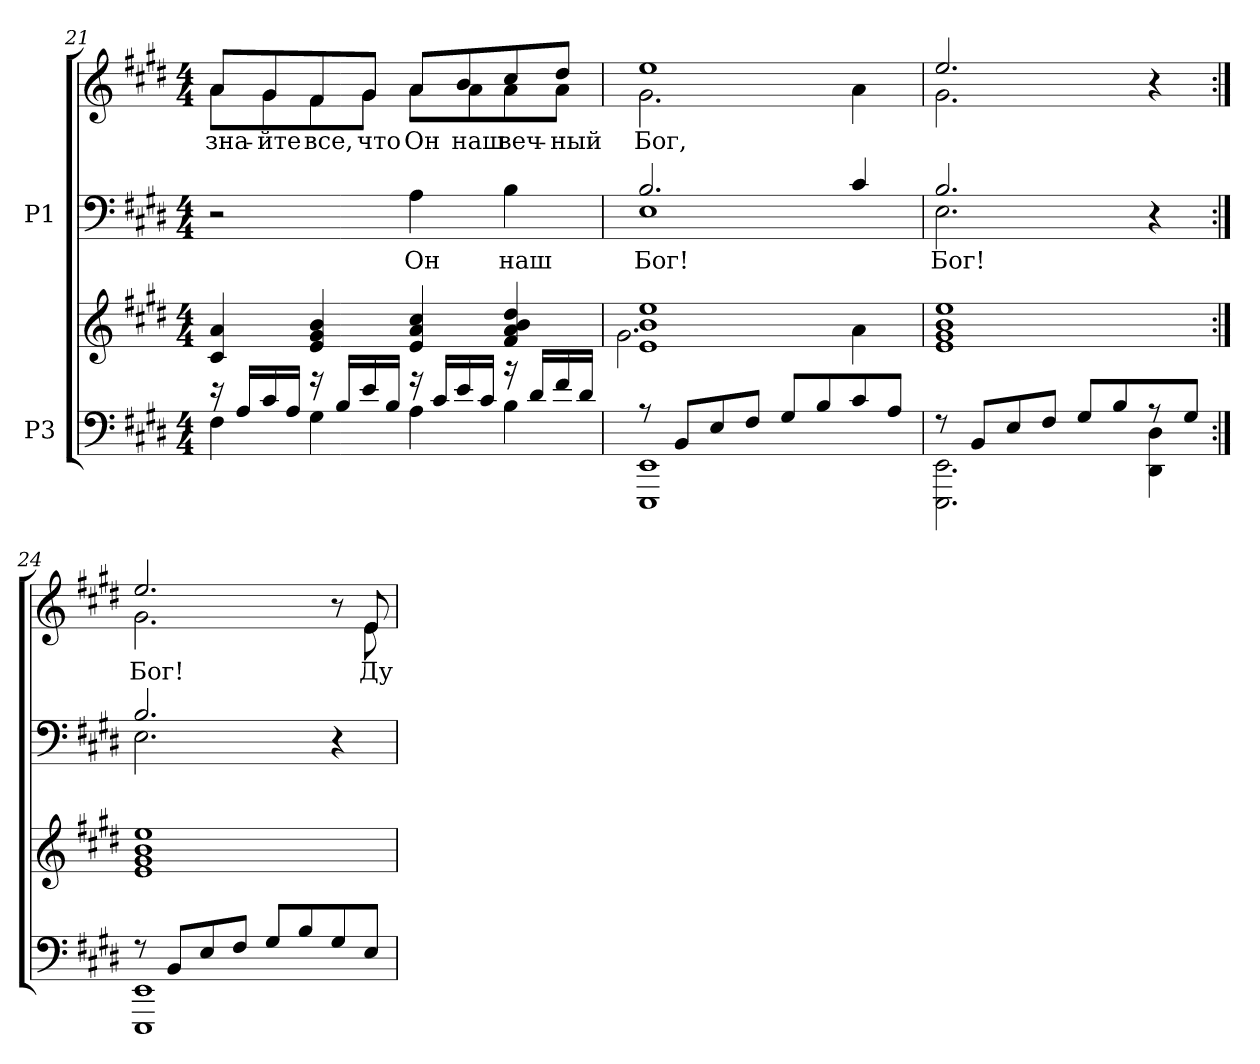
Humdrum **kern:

**kern	**kern	**kern	**text	**kern	**text
*part2	*part2	*part1	*part1	*part1	*part1
*staff4	*staff3	*staff2	*staff2	*staff1	*staff1
*I"P3	*	*I"P1	*	*	*
*clefF4	*clefG2	*clefF4	*	*clefG2	*
*k[f#c#g#d#]	*k[f#c#g#d#]	*k[f#c#g#d#]	*	*k[f#c#g#d#]	*
*E:	*E:	*E:	*	*E:	*
*M4/4	*M4/4	*M4/4	*	*M4/4	*
=21	=21	=21	=21	=21	=21
*^	*	*	*	*	*
!	!	!	!	!	!	!LO:LY:b:color=#000000
*	*	*	*	*	*^	*
16r	4F#i\	4c#i/ 4ai	2r	.	8ai/L	8ai\L	зна-
16Ai/LL	.	.	.	.	.	.	.
!	!	!	!	!	!	!	!LO:LY:b:color=#000000
16c#i/	.	.	.	.	8g#i/	8g#i\	-йте
16Ai/JJ	.	.	.	.	.	.	.
!	!	!	!	!	!	!	!LO:LY:b:color=#000000
16r	4G#i\	4ei/ 4g#i 4bi	.	.	8f#i/	8f#i\	все,
16Bi/LL	.	.	.	.	.	.	.
!	!	!	!	!	!	!	!LO:LY:b:color=#000000
16ei/	.	.	.	.	8g#i/J	8g#i\J	что
16Bi/JJ	.	.	.	.	.	.	.
!	!	!	!	!LO:LY:a:color=#000000	!	!	!
!	!	!	!	!	!	!	!LO:LY:b:color=#000000
16r	4Ai\	4ei/ 4ai 4cc#i	4Ai\	Он	8ai/L	8ai\L	Он
16c#i/LL	.	.	.	.	.	.	.
!	!	!	!	!	!	!	!LO:LY:b:color=#000000
16ei/	.	.	.	.	8bi/	8ai\	наш
16c#i/JJ	.	.	.	.	.	.	.
!	!	!	!	!LO:LY:a:color=#000000	!	!	!
!	!	!	!	!	!	!	!LO:LY:b:color=#000000
16r	4Bi\	4f#i/ 4ai 4bi 4dd#i	4Bi\	наш	8cc#i/	8ai\	веч-
16d#i/LL	.	.	.	.	.	.	.
!	!	!	!	!	!	!	!LO:LY:b:color=#000000
16f#i/	.	.	.	.	8dd#i/J	8ai\J	-ный
16d#i/JJ	.	.	.	.	.	.	.
=22	=22	=22	=22	=22	=22	=22	=22
*	*	*^	*	*	*	*	*
!	!	!	!	!	!LO:LY:a:color=#000000	!	!	!
*	*	*	*	*^	*	*	*	*
!	!	!	!	!	!	!	!	!	!LO:LY:b:color=#000000
8r	1EEEi 1EEi	1ei 1bi 1eei	2.g#i\	2.Bi/	1Ei	Бог!	1eei	2.g#i\	Бог,
8BBi/L	.	.	.	.	.	.	.	.	.
8Ei/	.	.	.	.	.	.	.	.	.
8F#i/J	.	.	.	.	.	.	.	.	.
8G#i/L	.	.	.	.	.	.	.	.	.
8Bi/	.	.	.	.	.	.	.	.	.
8c#i/	.	.	4ai\	4c#i/	.	.	.	4ai\	.
8Ai/J	.	.	.	.	.	.	.	.	.
*	*	*v	*v	*	*	*	*	*	*
!!LO:LB:g=z	!!
=23	=23	=23	=23	=23	=23	=23	=23	=23
!	!	!	!	!	!LO:LY:a:color=#000000	!	!	!
8r	2.EEEi\ 2.EEi	1ei 1g#i 1bi 1eei	2.Bi/	2.Ei\	Бог!	2.eei/	2.g#i\	.
8BBi/L	.	.	.	.	.	.	.	.
8Ei/	.	.	.	.	.	.	.	.
8F#i/J	.	.	.	.	.	.	.	.
8G#i/L	.	.	.	.	.	.	.	.
8Bi/	.	.	.	.	.	.	.	.
8r	4DD#i\ 4D#i	.	4r	4ryy	.	4r	4ryy	.
8G#i/J	.	.	.	.	.	.	.	.
=24:|!	=24:|!	=24:|!	=24:|!	=24:|!	=24:|!	=24:|!	=24:|!	=24:|!
!	!	!	!	!	!	!	!	!LO:LY:b:color=#000000
8r	1EEEi 1EEi	1ei 1g#i 1bi 1eei	2.Bi/	2.Ei\	.	2.eei/	2.g#i\	Бог!
8BBi/L	.	.	.	.	.	.	.	.
8Ei/	.	.	.	.	.	.	.	.
8F#i/J	.	.	.	.	.	.	.	.
8G#i/L	.	.	.	.	.	.	.	.
8Bi/	.	.	.	.	.	.	.	.
8G#i/	.	.	4r	4ryy	.	8r	8ryy	.
!	!	!	!	!	!	!	!	!LO:LY:b:color=#000000
8Ei/J	.	.	.	.	.	8ei/	8ei\	Ду-
*	*	*	*v	*v	*	*	*	*
*v	*v	*	*	*	*v	*v	*
=	=	=	=	=	=
*-	*-	*-	*-	*-	*-
